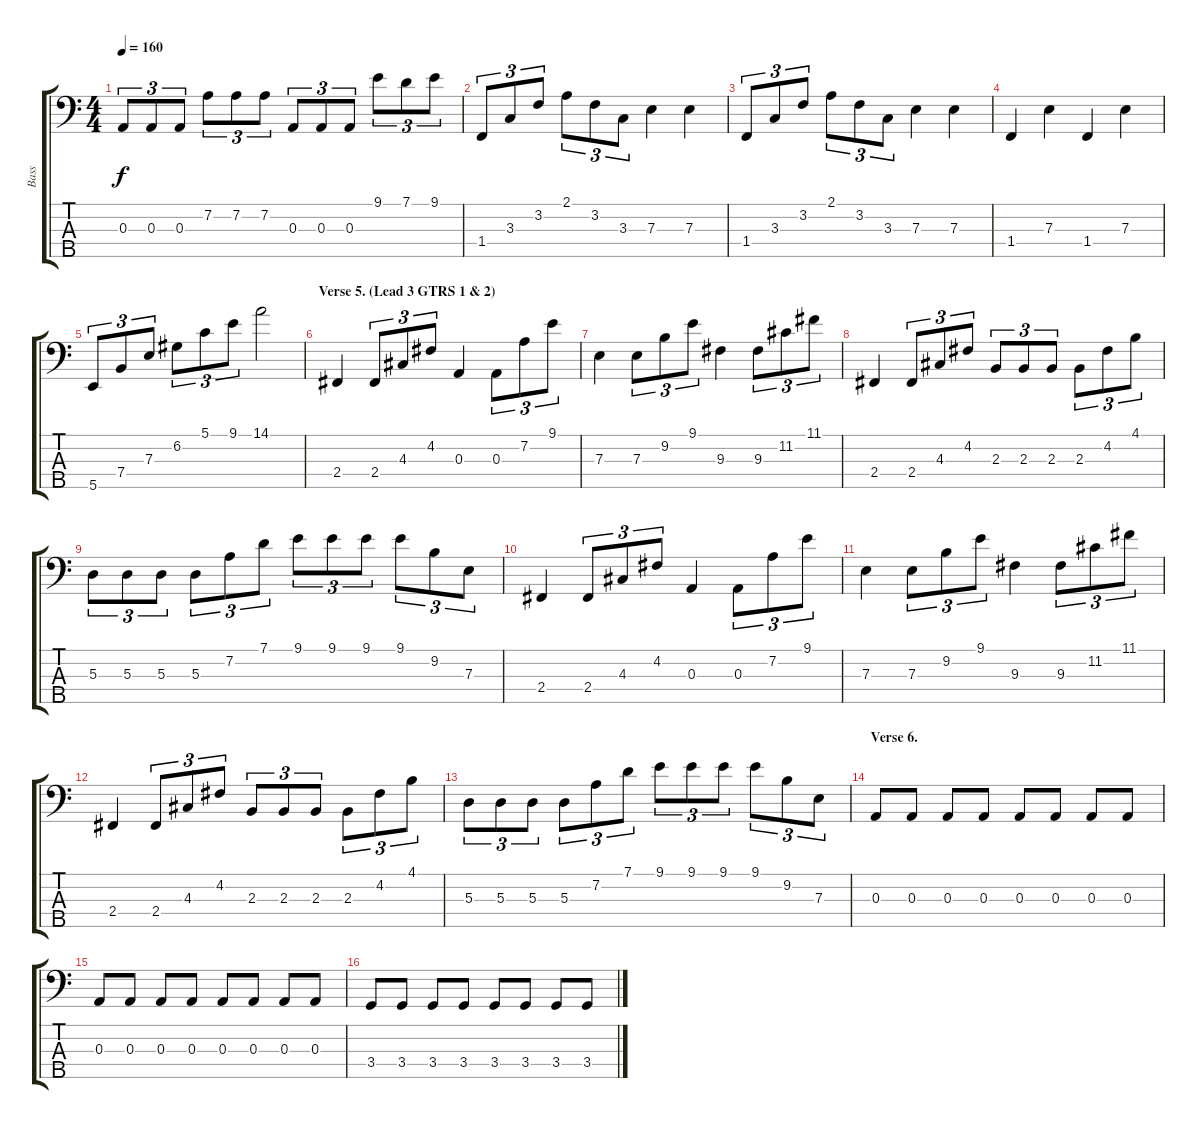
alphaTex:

\track ("Bass" "Bass") {instrument electricbassfinger}
\staff {score tabs}
\tuning (G2 D2 A1 E1 B0) {hide}
\ts (4 4)
\tempo 160
\clef f4
\ks c
0.3.8{tu (3 2) dy f} 0.3.8{tu (3 2)} 0.3.8{tu (3 2)} 7.2.8{tu (3 2)} 7.2.8{tu (3 2)} 7.2.8{tu (3 2)} 0.3.8{tu (3 2)} 0.3.8{tu (3 2)} 0.3.8{tu (3 2)} 9.1.8{tu (3 2)} 7.1.8{tu (3 2)} 9.1.8{tu (3 2)} |
1.4.8{tu (3 2)} 3.3.8{tu (3 2)} 3.2.8{tu (3 2)} 2.1.8{tu (3 2)} 3.2.8{tu (3 2)} 3.3.8{tu (3 2)} 7.3.4 7.3.4 |
1.4.8{tu (3 2)} 3.3.8{tu (3 2)} 3.2.8{tu (3 2)} 2.1.8{tu (3 2)} 3.2.8{tu (3 2)} 3.3.8{tu (3 2)} 7.3.4 7.3.4 |
1.4.4 7.3.4 1.4.4 7.3.4 |
5.5.8{tu (3 2)} 7.4.8{tu (3 2)} 7.3.8{tu (3 2)} 6.2.8{tu (3 2)} 5.1.8{tu (3 2)} 9.1.8{tu (3 2)} 14.1.2 |
\section ("" "Verse 5. (Lead 3 GTRS 1 & 2)")
2.4.4 2.4.8{tu (3 2)} 4.3.8{tu (3 2)} 4.2.8{tu (3 2)} 0.3.4 0.3.8{tu (3 2)} 7.2.8{tu (3 2)} 9.1.8{tu (3 2)} |
7.3.4 7.3.8{tu (3 2)} 9.2.8{tu (3 2)} 9.1.8{tu (3 2)} 9.3.4 9.3.8{tu (3 2)} 11.2.8{tu (3 2)} 11.1.8{tu (3 2)} |
2.4.4 2.4.8{tu (3 2)} 4.3.8{tu (3 2)} 4.2.8{tu (3 2)} 2.3.8{tu (3 2)} 2.3.8{tu (3 2)} 2.3.8{tu (3 2)} 2.3.8{tu (3 2)} 4.2.8{tu (3 2)} 4.1.8{tu (3 2)} |
5.3.8{tu (3 2)} 5.3.8{tu (3 2)} 5.3.8{tu (3 2)} 5.3.8{tu (3 2)} 7.2.8{tu (3 2)} 7.1.8{tu (3 2)} 9.1.8{tu (3 2)} 9.1.8{tu (3 2)} 9.1.8{tu (3 2)} 9.1.8{tu (3 2)} 9.2.8{tu (3 2)} 7.3.8{tu (3 2)} |
2.4.4 2.4.8{tu (3 2)} 4.3.8{tu (3 2)} 4.2.8{tu (3 2)} 0.3.4 0.3.8{tu (3 2)} 7.2.8{tu (3 2)} 9.1.8{tu (3 2)} |
7.3.4 7.3.8{tu (3 2)} 9.2.8{tu (3 2)} 9.1.8{tu (3 2)} 9.3.4 9.3.8{tu (3 2)} 11.2.8{tu (3 2)} 11.1.8{tu (3 2)} |
2.4.4 2.4.8{tu (3 2)} 4.3.8{tu (3 2)} 4.2.8{tu (3 2)} 2.3.8{tu (3 2)} 2.3.8{tu (3 2)} 2.3.8{tu (3 2)} 2.3.8{tu (3 2)} 4.2.8{tu (3 2)} 4.1.8{tu (3 2)} |
5.3.8{tu (3 2)} 5.3.8{tu (3 2)} 5.3.8{tu (3 2)} 5.3.8{tu (3 2)} 7.2.8{tu (3 2)} 7.1.8{tu (3 2)} 9.1.8{tu (3 2)} 9.1.8{tu (3 2)} 9.1.8{tu (3 2)} 9.1.8{tu (3 2)} 9.2.8{tu (3 2)} 7.3.8{tu (3 2)} |
\section ("" "Verse 6.")
0.3.8 0.3.8 0.3.8 0.3.8 0.3.8 0.3.8 0.3.8 0.3.8 |
0.3.8 0.3.8 0.3.8 0.3.8 0.3.8 0.3.8 0.3.8 0.3.8 |
3.4.8 3.4.8 3.4.8 3.4.8 3.4.8 3.4.8 3.4.8 3.4.8
